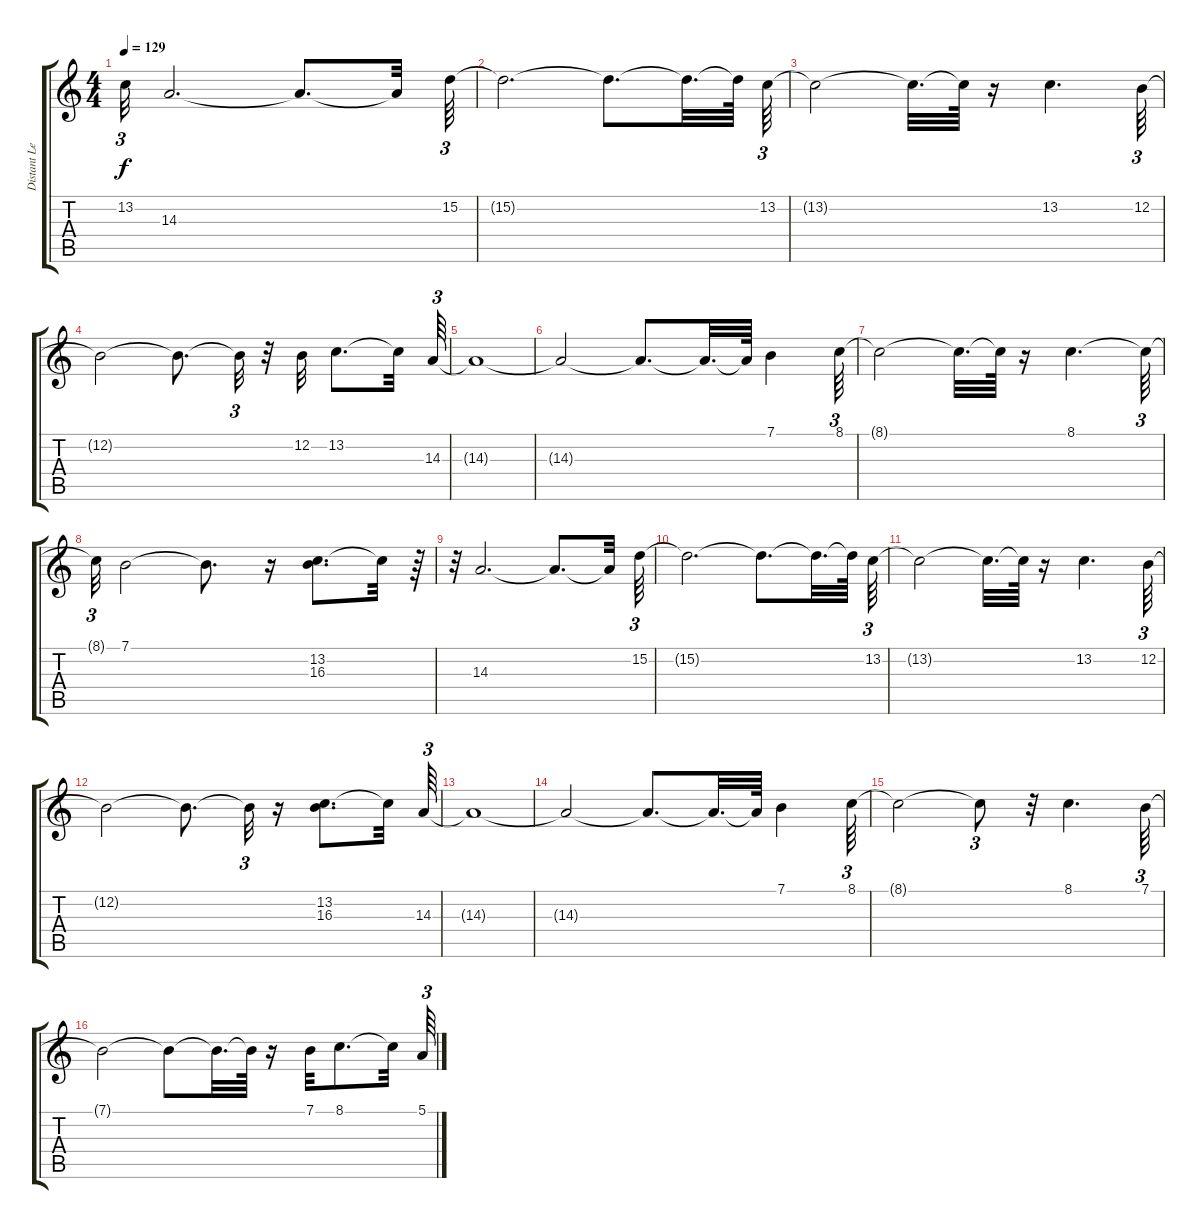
\track ("Distant Lead Guitar" "Distant Le") {instrument lead5charang}
\staff {score tabs}
\tuning (E4 B3 G3 D3 A2 E2) {hide}
\ts (4 4)
\tempo 129
\clef g2
\ks c
13.2{t}.32{tu (3 2) dy f} 14.3.2{d} 14.3{t}.8{d} 14.3{t}.32 15.2.64{tu (3 2)} |
15.2{t}.2{d} 15.2{t}.8{d} 15.2{t}.32{d} 15.2{t}.64 13.2.64{tu (3 2)} |
13.2{t}.2 13.2{t}.32{d} 13.2{t}.64 r.16 13.2.4{d} 12.2.64{tu (3 2)} |
12.2{t}.2 12.2{t}.8{d} 12.2{t}.32{tu (3 2)} r.32 12.2.32 13.2.8{d} 13.2{t}.32 14.3.64{tu (3 2)} |
14.3{t}.1 |
14.3{t}.2 14.3{t}.8{d} 14.3{t}.32{d} 14.3{t}.64 7.1.4 8.1.64{tu (3 2)} |
8.1{t}.2 8.1{t}.32{d} 8.1{t}.64 r.16 8.1.4{d} 8.1{t}.64{tu (3 2)} |
8.1{t}.32{tu (3 2)} 7.1.2 7.1{t}.8{d} r.16 (13.2 16.3).8{d} 13.2{t}.32 r.64{tu (3 2)} |
r.32{tu (3 2)} 14.3.2{d} 14.3{t}.8{d} 14.3{t}.32 15.2.64{tu (3 2)} |
15.2{t}.2{d} 15.2{t}.8{d} 15.2{t}.32{d} 15.2{t}.64 13.2.64{tu (3 2)} |
13.2{t}.2 13.2{t}.32{d} 13.2{t}.64 r.16 13.2.4{d} 12.2.64{tu (3 2)} |
12.2{t}.2 12.2{t}.8{d} 12.2{t}.32{tu (3 2)} r.16 (13.2 16.3).8{d} 13.2{t}.32 14.3.64{tu (3 2)} |
14.3{t}.1 |
14.3{t}.2 14.3{t}.8{d} 14.3{t}.32{d} 14.3{t}.64 7.1.4 8.1.64{tu (3 2)} |
8.1{t}.2 8.1{t}.8{tu (3 2)} r.32 8.1.4{d} 7.1.64{tu (3 2)} |
7.1{t}.2 7.1{t}.8 7.1{t}.32{d} 7.1{t}.64 r.16 7.1.32 8.1.8{d} 8.1{t}.32 5.1.64{tu (3 2)}
